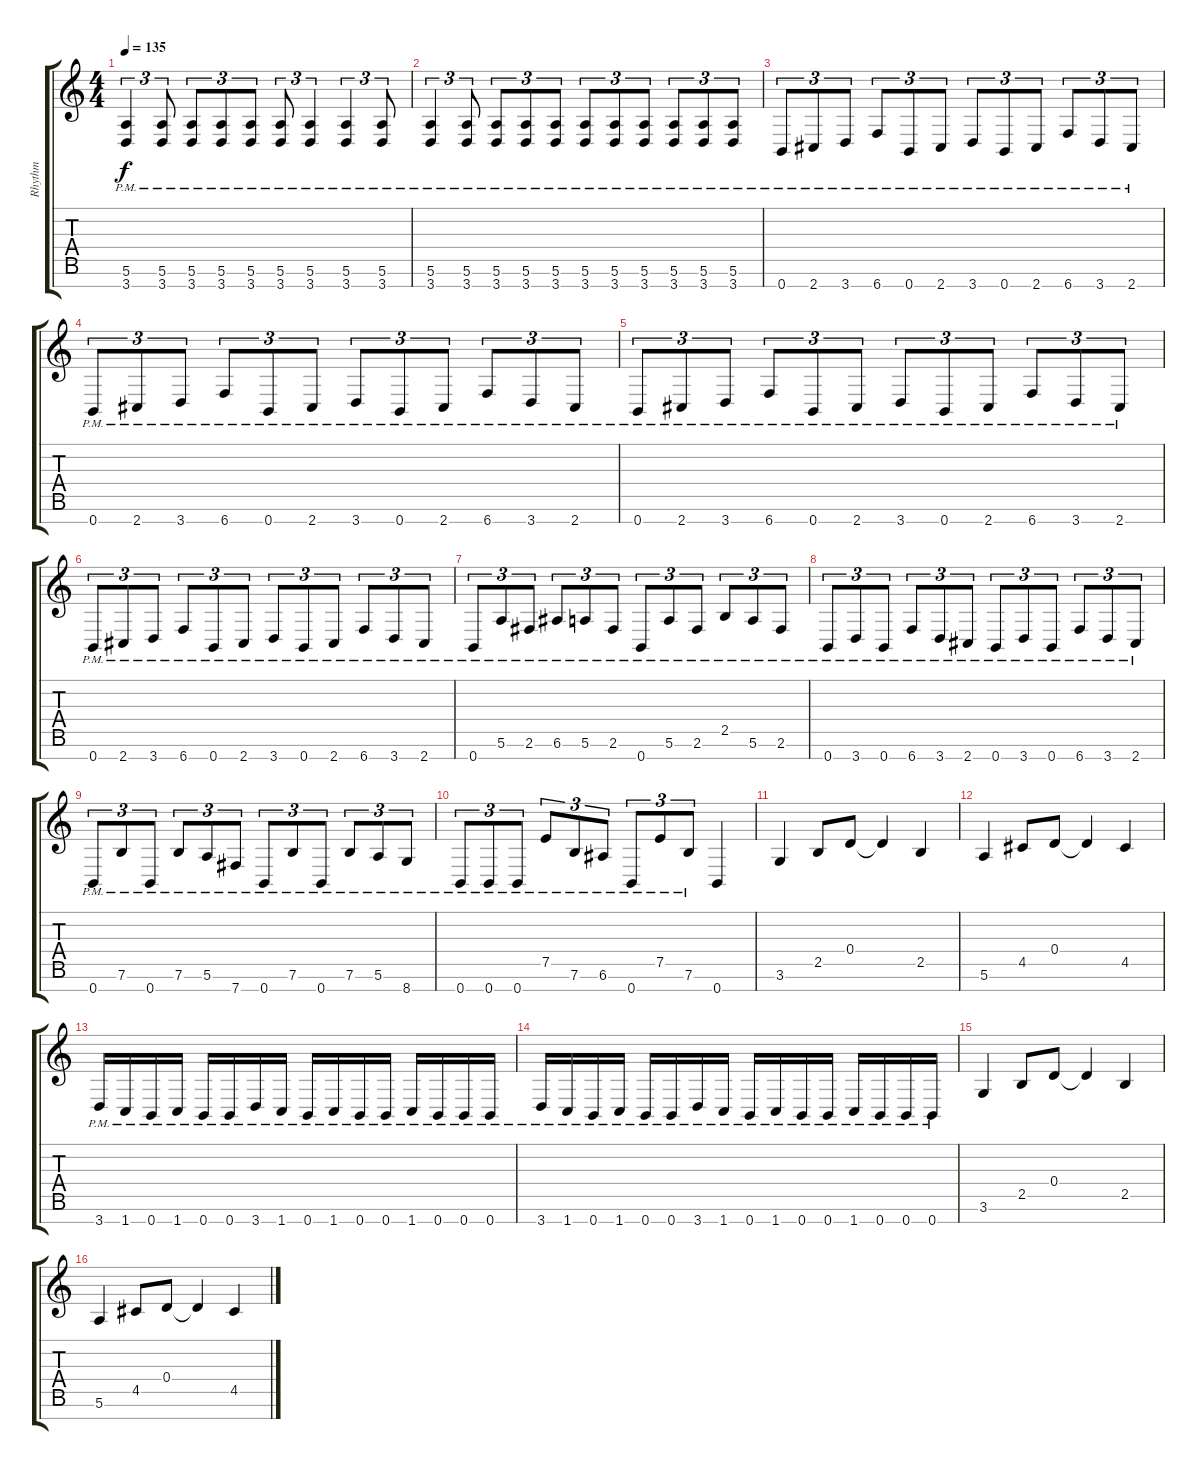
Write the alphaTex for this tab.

\track ("Rhythm" "Rhythm") {instrument distortionguitar}
\staff {score tabs}
\tuning (E4 B3 G3 D3 A2 E2 B1) {hide}
\ts (4 4)
\tempo 135
\clef g2
\ks c
(5.6{pm} 3.7{pm}).4{tu (3 2) dy f} (5.6{pm} 3.7{pm}).8{tu (3 2)} (5.6{pm} 3.7{pm}).8{tu (3 2)} (5.6{pm} 3.7{pm}).8{tu (3 2)} (5.6{pm} 3.7{pm}).8{tu (3 2)} (5.6{pm} 3.7{pm}).8{tu (3 2)} (5.6{pm} 3.7{pm}).4{tu (3 2)} (5.6{pm} 3.7{pm}).4{tu (3 2)} (5.6{pm} 3.7{pm}).8{tu (3 2)} |
(5.6{pm} 3.7{pm}).4{tu (3 2)} (5.6{pm} 3.7{pm}).8{tu (3 2)} (5.6{pm} 3.7{pm}).8{tu (3 2)} (5.6{pm} 3.7{pm}).8{tu (3 2)} (5.6{pm} 3.7{pm}).8{tu (3 2)} (5.6{pm} 3.7{pm}).8{tu (3 2)} (5.6{pm} 3.7{pm}).8{tu (3 2)} (5.6{pm} 3.7{pm}).8{tu (3 2)} (5.6{pm} 3.7{pm}).8{tu (3 2)} (5.6{pm} 3.7{pm}).8{tu (3 2)} (5.6{pm} 3.7{pm}).8{tu (3 2)} |
0.7{pm}.8{tu (3 2)} 2.7{pm}.8{tu (3 2)} 3.7{pm}.8{tu (3 2)} 6.7{pm}.8{tu (3 2)} 0.7{pm}.8{tu (3 2)} 2.7{pm}.8{tu (3 2)} 3.7{pm}.8{tu (3 2)} 0.7{pm}.8{tu (3 2)} 2.7{pm}.8{tu (3 2)} 6.7{pm}.8{tu (3 2)} 3.7{pm}.8{tu (3 2)} 2.7{pm}.8{tu (3 2)} |
0.7{pm}.8{tu (3 2)} 2.7{pm}.8{tu (3 2)} 3.7{pm}.8{tu (3 2)} 6.7{pm}.8{tu (3 2)} 0.7{pm}.8{tu (3 2)} 2.7{pm}.8{tu (3 2)} 3.7{pm}.8{tu (3 2)} 0.7{pm}.8{tu (3 2)} 2.7{pm}.8{tu (3 2)} 6.7{pm}.8{tu (3 2)} 3.7{pm}.8{tu (3 2)} 2.7{pm}.8{tu (3 2)} |
0.7{pm}.8{tu (3 2)} 2.7{pm}.8{tu (3 2)} 3.7{pm}.8{tu (3 2)} 6.7{pm}.8{tu (3 2)} 0.7{pm}.8{tu (3 2)} 2.7{pm}.8{tu (3 2)} 3.7{pm}.8{tu (3 2)} 0.7{pm}.8{tu (3 2)} 2.7{pm}.8{tu (3 2)} 6.7{pm}.8{tu (3 2)} 3.7{pm}.8{tu (3 2)} 2.7{pm}.8{tu (3 2)} |
0.7{pm}.8{tu (3 2)} 2.7{pm}.8{tu (3 2)} 3.7{pm}.8{tu (3 2)} 6.7{pm}.8{tu (3 2)} 0.7{pm}.8{tu (3 2)} 2.7{pm}.8{tu (3 2)} 3.7{pm}.8{tu (3 2)} 0.7{pm}.8{tu (3 2)} 2.7{pm}.8{tu (3 2)} 6.7{pm}.8{tu (3 2)} 3.7{pm}.8{tu (3 2)} 2.7{pm}.8{tu (3 2)} |
0.7{pm}.8{tu (3 2)} 5.6{pm}.8{tu (3 2)} 2.6{pm}.8{tu (3 2)} 6.6{pm}.8{tu (3 2)} 5.6{pm}.8{tu (3 2)} 2.6{pm}.8{tu (3 2)} 0.7{pm}.8{tu (3 2)} 5.6{pm}.8{tu (3 2)} 2.6{pm}.8{tu (3 2)} 2.5{pm}.8{tu (3 2)} 5.6{pm}.8{tu (3 2)} 2.6{pm}.8{tu (3 2)} |
0.7{pm}.8{tu (3 2)} 3.7{pm}.8{tu (3 2)} 0.7{pm}.8{tu (3 2)} 6.7{pm}.8{tu (3 2)} 3.7{pm}.8{tu (3 2)} 2.7{pm}.8{tu (3 2)} 0.7{pm}.8{tu (3 2)} 3.7{pm}.8{tu (3 2)} 0.7{pm}.8{tu (3 2)} 6.7{pm}.8{tu (3 2)} 3.7{pm}.8{tu (3 2)} 2.7{pm}.8{tu (3 2)} |
0.7{pm}.8{tu (3 2)} 7.6{pm}.8{tu (3 2)} 0.7{pm}.8{tu (3 2)} 7.6{pm}.8{tu (3 2)} 5.6{pm}.8{tu (3 2)} 7.7{pm}.8{tu (3 2)} 0.7{pm}.8{tu (3 2)} 7.6{pm}.8{tu (3 2)} 0.7{pm}.8{tu (3 2)} 7.6{pm}.8{tu (3 2)} 5.6{pm}.8{tu (3 2)} 8.7{pm}.8{tu (3 2)} |
0.7{pm}.8{tu (3 2)} 0.7{pm}.8{tu (3 2)} 0.7{pm}.8{tu (3 2)} 7.5{pm}.8{tu (3 2)} 7.6{pm}.8{tu (3 2)} 6.6{pm}.8{tu (3 2)} 0.7{pm}.8{tu (3 2)} 7.5{pm}.8{tu (3 2)} 7.6{pm}.8{tu (3 2)} 0.7.4 |
3.6.4 2.5.8 0.4.8 0.4{t}.4 2.5.4 |
5.6.4 4.5.8 0.4.8 0.4{t}.4 4.5.4 |
3.7{pm}.16 1.7{pm}.16 0.7{pm}.16 1.7{pm}.16 0.7{pm}.16 0.7{pm}.16 3.7{pm}.16 1.7{pm}.16 0.7{pm}.16 1.7{pm}.16 0.7{pm}.16 0.7{pm}.16 1.7{pm}.16 0.7{pm}.16 0.7{pm}.16 0.7{pm}.16 |
3.7{pm}.16 1.7{pm}.16 0.7{pm}.16 1.7{pm}.16 0.7{pm}.16 0.7{pm}.16 3.7{pm}.16 1.7{pm}.16 0.7{pm}.16 1.7{pm}.16 0.7{pm}.16 0.7{pm}.16 1.7{pm}.16 0.7{pm}.16 0.7{pm}.16 0.7{pm}.16 |
3.6.4 2.5.8 0.4.8 0.4{t}.4 2.5.4 |
5.6.4 4.5.8 0.4.8 0.4{t}.4 4.5.4
